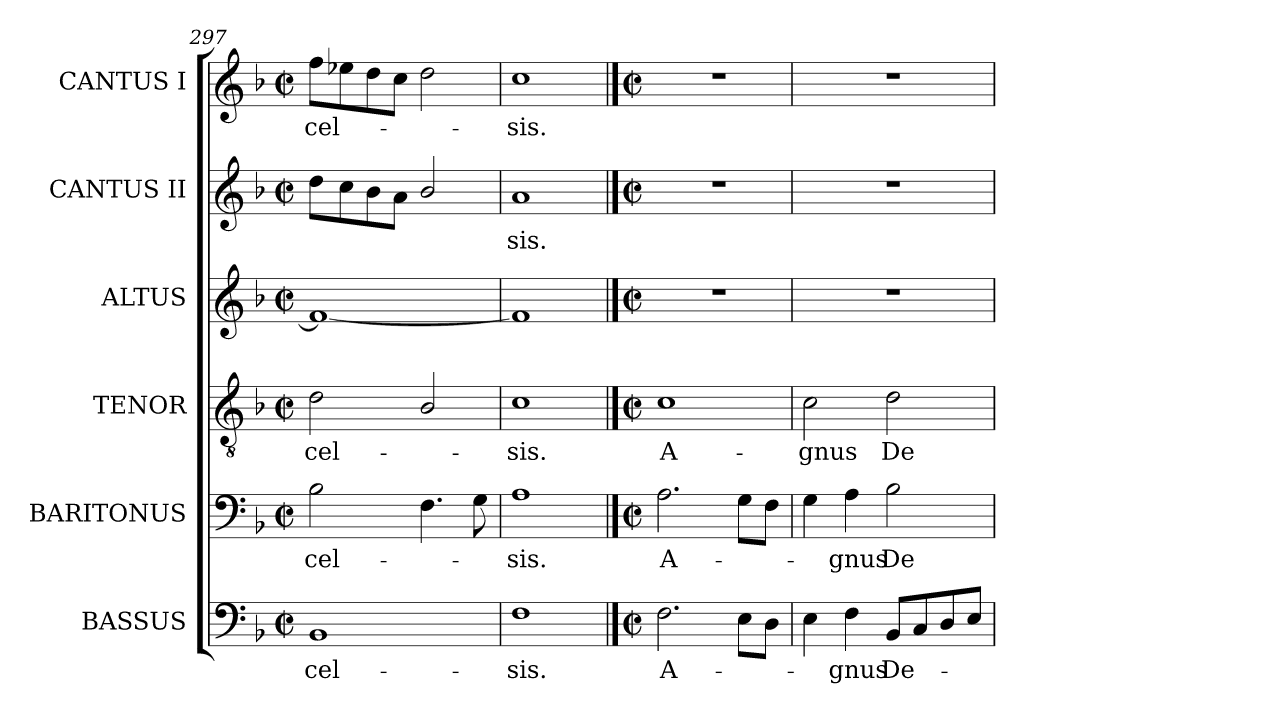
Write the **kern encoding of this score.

**kern	**text	**kern	**text	**kern	**text	**kern	**kern	**text	**kern	**text
*part6	*part6	*part5	*part5	*part4	*part4	*part3	*part2	*part2	*part1	*part1
*staff6	*staff6	*staff5	*staff5	*staff4	*staff4	*staff3	*staff2	*staff2	*staff1	*staff1
*I"BASSUS	*	*I"BARITONUS	*	*I"TENOR	*	*I"ALTUS	*I"CANTUS II	*	*I"CANTUS I	*
*I'B.	*	*I'Bar.	*	*I'T.	*	*I'A.	*	*	*	*
*clefF4	*	*clefF4	*	*clefGv2	*	*clefG2	*clefG2	*	*clefG2	*
*	*	*	*	*ITrd7c12	*	*	*	*	*	*
*k[b-]	*	*k[b-]	*	*k[b-]	*	*k[b-]	*k[b-]	*	*k[b-]	*
*F:	*	*F:	*	*F:	*	*F:	*F:	*	*F:	*
*M2/2	*	*M2/2	*	*M2/2	*	*M2/2	*M2/2	*	*M2/2	*
*met(c|)	*	*met(c|)	*	*met(c|)	*	*met(c|)	*met(c|)	*	*met(c|)	*
=297	=297	=297	=297	=297	=297	=297	=297	=297	=297	=297
!	!LO:LY:b:color=#000000	!	!	!	!	!	!	!	!	!
!	!	!	!LO:LY:b:color=#000000	!	!	!	!	!	!	!
!	!	!	!	!	!LO:LY:b:color=#000000	!	!	!	!	!
!	!	!	!	!	!	!	!	!	!	!LO:LY:b:color=#000000
1BB-i	-cel-	2B-i\	-cel-	2Di\	-cel-	1fi_	8ddi\L	.	8ffi\L	-cel-
.	.	.	.	.	.	.	8cci\	.	8ee-Xi\	.
.	.	.	.	.	.	.	8b-i\	.	8ddi\	.
.	.	.	.	.	.	.	8ai\J	.	8cci\J	.
.	.	4.Fi\	.	2BB-i/	.	.	2b-i/	.	2ddi\	.
.	.	8Gi\	.	.	.	.	.	.	.	.
=298	=298	=298	=298	=298	=298	=298	=298	=298	=298	=298
!	!LO:LY:b:color=#000000	!	!	!	!	!	!	!	!	!
!	!	!	!LO:LY:b:color=#000000	!	!	!	!	!	!	!
!	!	!	!	!	!LO:LY:b:color=#000000	!	!	!	!	!
!	!	!	!	!	!	!	!	!LO:LY:b:color=#000000	!	!
!	!	!	!	!	!	!	!	!	!	!LO:LY:b:color=#000000
1Fi	-sis.	1Ai	-sis.	1Ci	-sis.	1fi]	1ai	-sis.	1cci	-sis.
!!LO:LB:g=z
==299	==299	==299	==299	==299	==299	==299	==299	==299	==299	==299
*M2/2	*	*M2/2	*	*M2/2	*	*M2/2	*M2/2	*	*M2/2	*
*met(c|)	*	*met(c|)	*	*met(c|)	*	*met(c|)	*met(c|)	*	*met(c|)	*
!	!LO:LY:b:color=#000000	!	!	!	!	!	!	!	!	!
!	!	!	!LO:LY:b:color=#000000	!	!	!	!	!	!	!
!	!	!	!	!	!LO:LY:b:color=#000000	!	!	!	!	!
2.Fi\	A-	2.Ai\	A-	1Ci	A-	1r	1r	.	1r	.
8Ei\L	.	8Gi\L	.	.	.	.	.	.	.	.
8Di\J	.	8Fi\J	.	.	.	.	.	.	.	.
=300	=300	=300	=300	=300	=300	=300	=300	=300	=300	=300
!	!	!	!	!	!LO:LY:b:color=#000000	!	!	!	!	!
4Ei\	.	4Gi\	.	2Ci\	-gnus	1r	1r	.	1r	.
!	!LO:LY:b:color=#000000	!	!	!	!	!	!	!	!	!
!	!	!	!LO:LY:b:color=#000000	!	!	!	!	!	!	!
4Fi\	-gnus	4Ai\	-gnus	.	.	.	.	.	.	.
!	!LO:LY:b:color=#000000	!	!	!	!	!	!	!	!	!
!	!	!	!LO:LY:b:color=#000000	!	!	!	!	!	!	!
!	!	!	!	!	!LO:LY:b:color=#000000	!	!	!	!	!
8BB-i/L	De-	2B-i\	De-	2Di\	De-	.	.	.	.	.
8Ci/	.	.	.	.	.	.	.	.	.	.
8Di/	.	.	.	.	.	.	.	.	.	.
8Ei/J	.	.	.	.	.	.	.	.	.	.
=	=	=	=	=	=	=	=	=	=	=
*-	*-	*-	*-	*-	*-	*-	*-	*-	*-	*-
